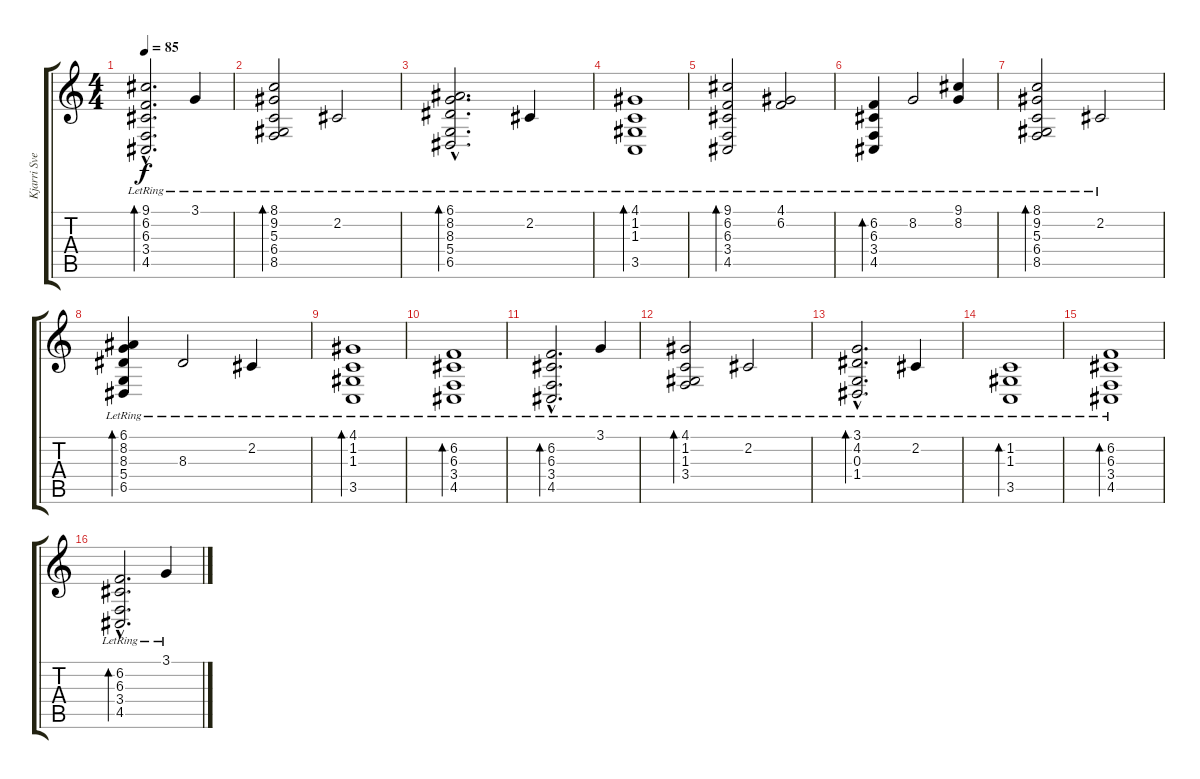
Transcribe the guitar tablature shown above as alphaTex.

\track ("Kjarri Sveinsson (Overdub)" "Kjarri Sve") {instrument acousticgrandpiano}
\staff {score tabs}
\tuning (E4 B3 G3 D3 A2 D2) {hide}
\ts (4 4)
\tempo 85
\clef g2
\ks c
(9.1{hac lr} 6.2{hac lr} 6.3{hac lr} 3.4{hac lr} 4.5{hac lr}).2{d bd 60 dy f} 3.1{lr}.4 |
(8.1{lr} 9.2{lr} 5.3{lr} 6.4{lr} 8.5{lr}).2{bd 60} 2.2{lr}.2 |
(6.1{hac lr} 8.2{hac lr} 8.3{hac lr} 5.4{hac lr} 6.5{hac lr}).2{d bd 60} 2.2{lr}.4 |
(4.1{lr} 1.2{lr} 1.3{lr} 3.5{lr}).1{bd 60} |
(9.1{lr} 6.2{lr} 6.3{lr} 3.4{lr} 4.5{lr}).2{bd 60} (4.1{lr} 6.2{lr}).2 |
(6.2{lr} 6.3{lr} 3.4{lr} 4.5{lr}).4{bd 60} 8.2{lr}.2 (9.1{lr} 8.2{lr}).4 |
(8.1{lr} 9.2{lr} 5.3{lr} 6.4{lr} 8.5{lr}).2{bd 60} 2.2{lr}.2 |
(6.1{lr} 8.2{lr} 8.3{lr} 5.4{lr} 6.5{lr}).4{bd 60} 8.3{lr}.2 2.2{lr}.4 |
(4.1{lr} 1.2{lr} 1.3{lr} 3.5{lr}).1{bd 60} |
(6.2{lr} 6.3{lr} 3.4{lr} 4.5{lr}).1{bd 60} |
(6.2{hac lr} 6.3{hac lr} 3.4{hac lr} 4.5{hac lr}).2{d bd 60} 3.1{lr}.4 |
(4.1{lr} 1.2{lr} 1.3{lr} 3.4{lr}).2{bd 60} 2.2{lr}.2 |
(3.1{hac lr} 4.2{hac lr} 0.3{hac lr} 1.4{hac lr}).2{d bd 60} 2.2{lr}.4 |
(1.2{lr} 1.3{lr} 3.5{lr}).1{bd 60} |
(6.2{lr} 6.3{lr} 3.4{lr} 4.5{lr}).1{bd 60} |
(6.2{hac lr} 6.3{hac lr} 3.4{hac lr} 4.5{hac lr}).2{d bd 60} 3.1{lr}.4
